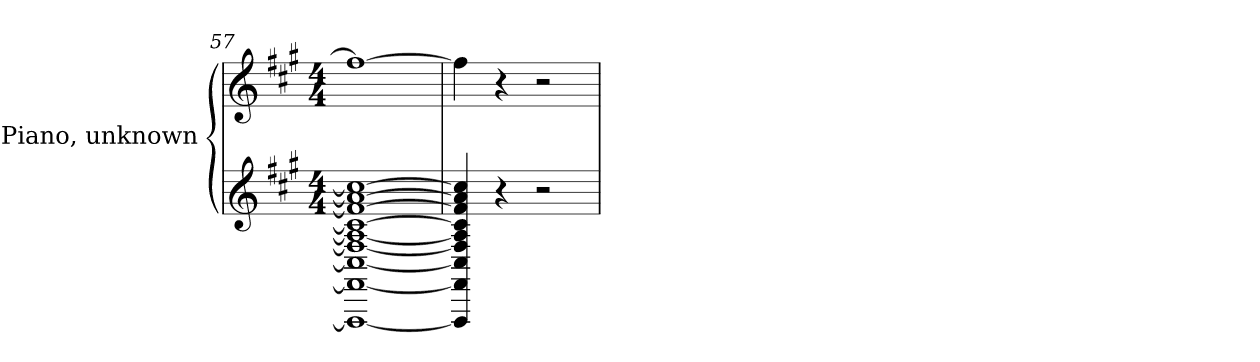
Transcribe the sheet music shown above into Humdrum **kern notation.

**kern	**kern
*part1	*part1
*staff2	*staff1
*I"Piano, unknown	*
*I'Pno.	*
*clefG2	*clefG2
*k[f#c#g#]	*k[f#c#g#]
*M4/4	*M4/4
=57	=57
1FFF#_ 1FF#_ 1C#_ 1F#_ 1A_ 1c#_ 1f#_ 1a_ 1cc#_	1ff#_
=58	=58
4FFF#/] 4FF#/] 4C#/] 4F#/] 4A/] 4c#/] 4f#/] 4a/] 4cc#/]	4ff#\]
4r	4r
2r	2r
=	=
*-	*-
